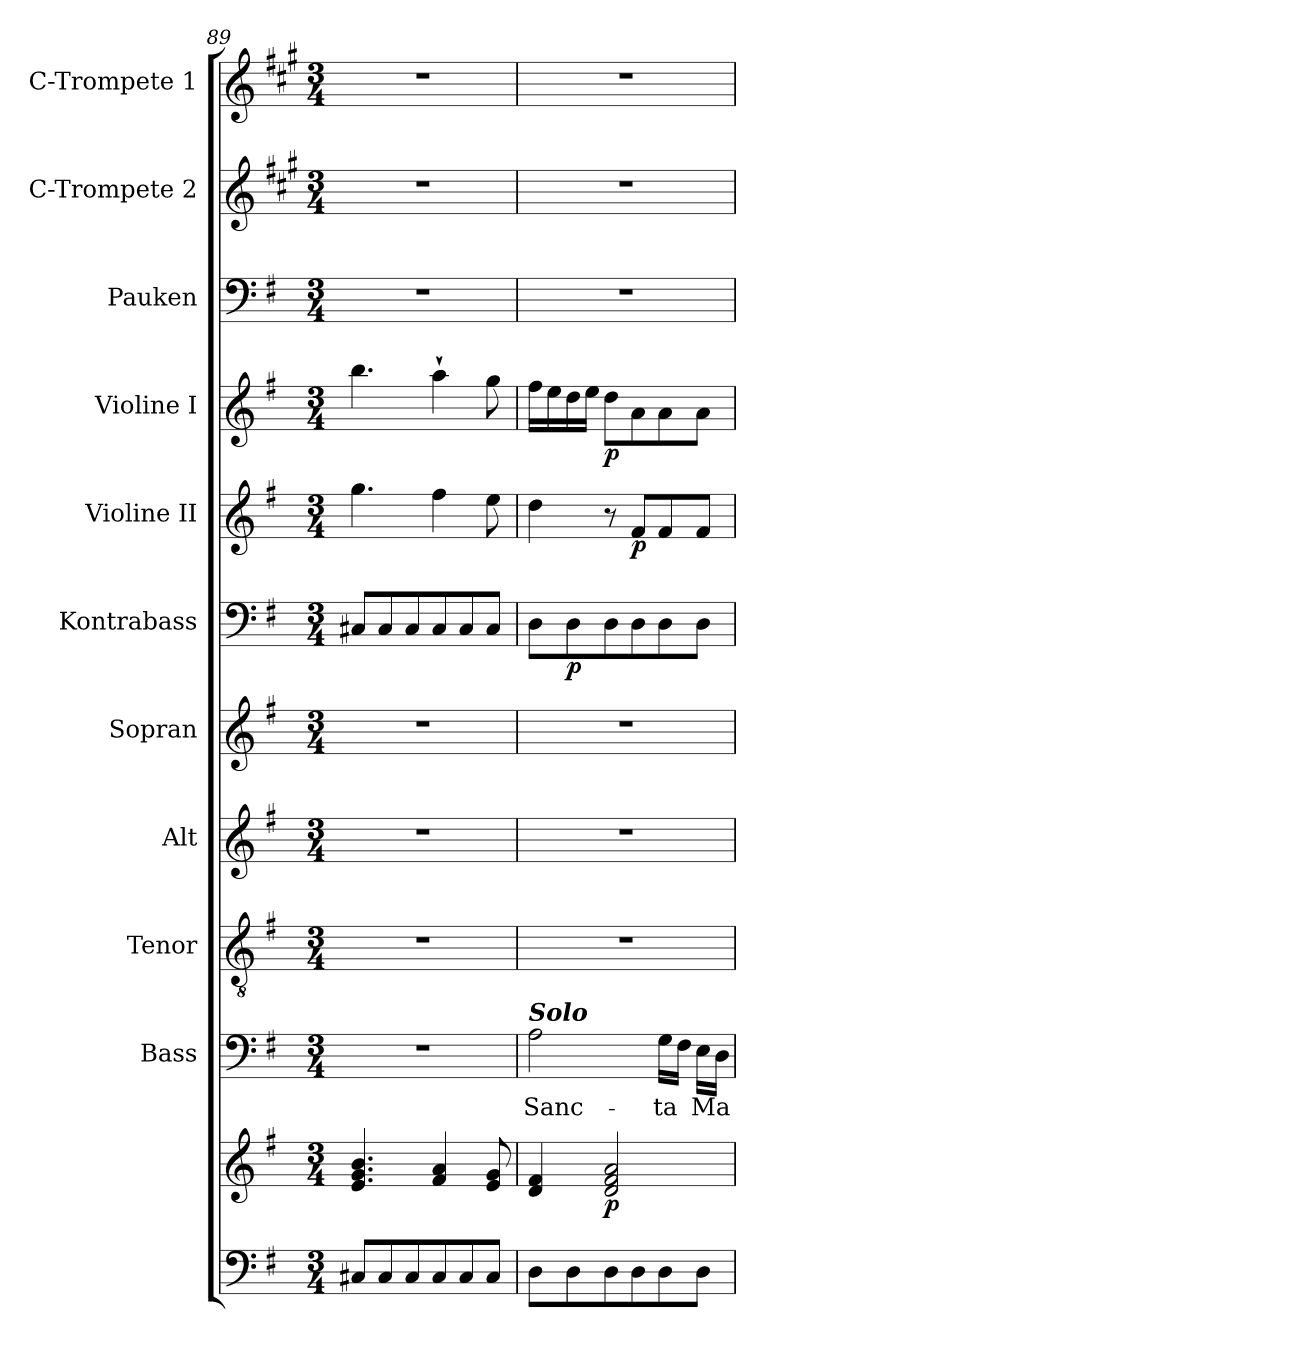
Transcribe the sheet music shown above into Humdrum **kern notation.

**kern	**kern	**dynam	**kern	**text	**kern	**kern	**kern	**kern	**dynam	**kern	**dynam	**kern	**dynam	**kern	**kern	**kern
*part11	*part11	*part11	*part10	*part10	*part9	*part8	*part7	*part6	*part6	*part5	*part5	*part4	*part4	*part3	*part2	*part1
*staff12	*staff11	*staff11/12	*staff10	*staff10	*staff9	*staff8	*staff7	*staff6	*staff6	*staff5	*staff5	*staff4	*staff4	*staff3	*staff2	*staff1
*	*	*	*I"Bass	*	*I"Tenor	*I"Alt	*I"Sopran	*I"Kontrabass	*	*I"Violine II	*	*I"Violine I	*	*I"Pauken	*I"C-Trompete 2	*I"C-Trompete 1
*	*	*	*I'B.	*	*I'T.	*I'A.	*I'S.	*I'Kb.	*	*I'Vl. II	*	*I'Vl. I	*	*I'Pk.	*I'C Trp. 2	*I'C Trp. 1
*clefF4	*clefG2	*	*clefF4	*	*clefGv2	*clefG2	*clefG2	*clefF4	*	*clefG2	*	*clefG2	*	*clefF4	*clefG2	*clefG2
*	*	*	*	*	*	*	*	*ITrd7c12	*	*	*	*	*	*	*ITrd1c2	*ITrd1c2
*k[f#]	*k[f#]	*	*k[f#]	*	*k[f#]	*k[f#]	*k[f#]	*k[f#]	*	*k[f#]	*	*k[f#]	*	*k[f#]	*k[f#]	*k[f#]
*G:	*G:	*	*G:	*	*G:	*G:	*G:	*G:	*	*G:	*	*G:	*	*G:	*G:	*G:
*M3/4	*M3/4	*	*M3/4	*	*M3/4	*M3/4	*M3/4	*M3/4	*	*M3/4	*	*M3/4	*	*M3/4	*M3/4	*M3/4
=89	=89	=89	=89	=89	=89	=89	=89	=89	=89	=89	=89	=89	=89	=89	=89	=89
8C#X/L	4.e/ 4.g/ 4.b/	.	2.r	.	2.r	2.r	2.r	8CC#X/L	.	4.gg\	.	4.bb\	.	2.r	2.r	2.r
8C#/	.	.	.	.	.	.	.	8CC#/	.	.	.	.	.	.	.	.
8C#/	.	.	.	.	.	.	.	8CC#/	.	.	.	.	.	.	.	.
8C#/	4f#/ 4a/	.	.	.	.	.	.	8CC#/	.	4ff#\	.	4aa`>\	.	.	.	.
8C#/	.	.	.	.	.	.	.	8CC#/	.	.	.	.	.	.	.	.
8C#/J	8e/ 8g/	.	.	.	.	.	.	8CC#/J	.	8ee\	.	8gg\	.	.	.	.
=90	=90	=90	=90	=90	=90	=90	=90	=90	=90	=90	=90	=90	=90	=90	=90	=90
!	!	!	!LO:TX:a:Bi:t=Solo	!	!	!	!	!	!	!	!	!	!	!	!	!
!	!	!	!	!LO:LY:b	!	!	!	!	!	!	!	!	!	!	!	!
8D\L	4d/ 4f#/	.	2A\	Sanc-	2.r	2.r	2.r	8DD\L	.	4dd\	.	16ff#\LL	.	2.r	2.r	2.r
.	.	.	.	.	.	.	.	.	.	.	.	16ee\	.	.	.	.
!	!	!	!	!	!	!	!	!	!LO:DY:b	!	!	!	!	!	!	!
8D\	.	.	.	.	.	.	.	8DD\	p	.	.	16dd\	.	.	.	.
.	.	.	.	.	.	.	.	.	.	.	.	16ee\JJ	.	.	.	.
!	!	!LO:DY:b	!	!	!	!	!	!	!	!	!	!	!LO:DY:b	!	!	!
8D\	2d/ 2f#/ 2a/	p	.	.	.	.	.	8DD\	.	8r	.	8dd\L	p	.	.	.
!	!	!	!	!	!	!	!	!	!	!	!LO:DY:b	!	!	!	!	!
8D\	.	.	.	.	.	.	.	8DD\	.	8f#/L	p	8a\	.	.	.	.
!	!	!	!	!LO:LY:b	!	!	!	!	!	!	!	!	!	!	!	!
8D\	.	.	16G\LL	-ta	.	.	.	8DD\	.	8f#/	.	8a\	.	.	.	.
.	.	.	16F#\JJ	.	.	.	.	.	.	.	.	.	.	.	.	.
!	!	!	!	!LO:LY:b	!	!	!	!	!	!	!	!	!	!	!	!
8D\J	.	.	16E\LL	Ma-	.	.	.	8DD\J	.	8f#/J	.	8a\J	.	.	.	.
.	.	.	16D\JJ	.	.	.	.	.	.	.	.	.	.	.	.	.
=	=	=	=	=	=	=	=	=	=	=	=	=	=	=	=	=
*-	*-	*-	*-	*-	*-	*-	*-	*-	*-	*-	*-	*-	*-	*-	*-	*-
